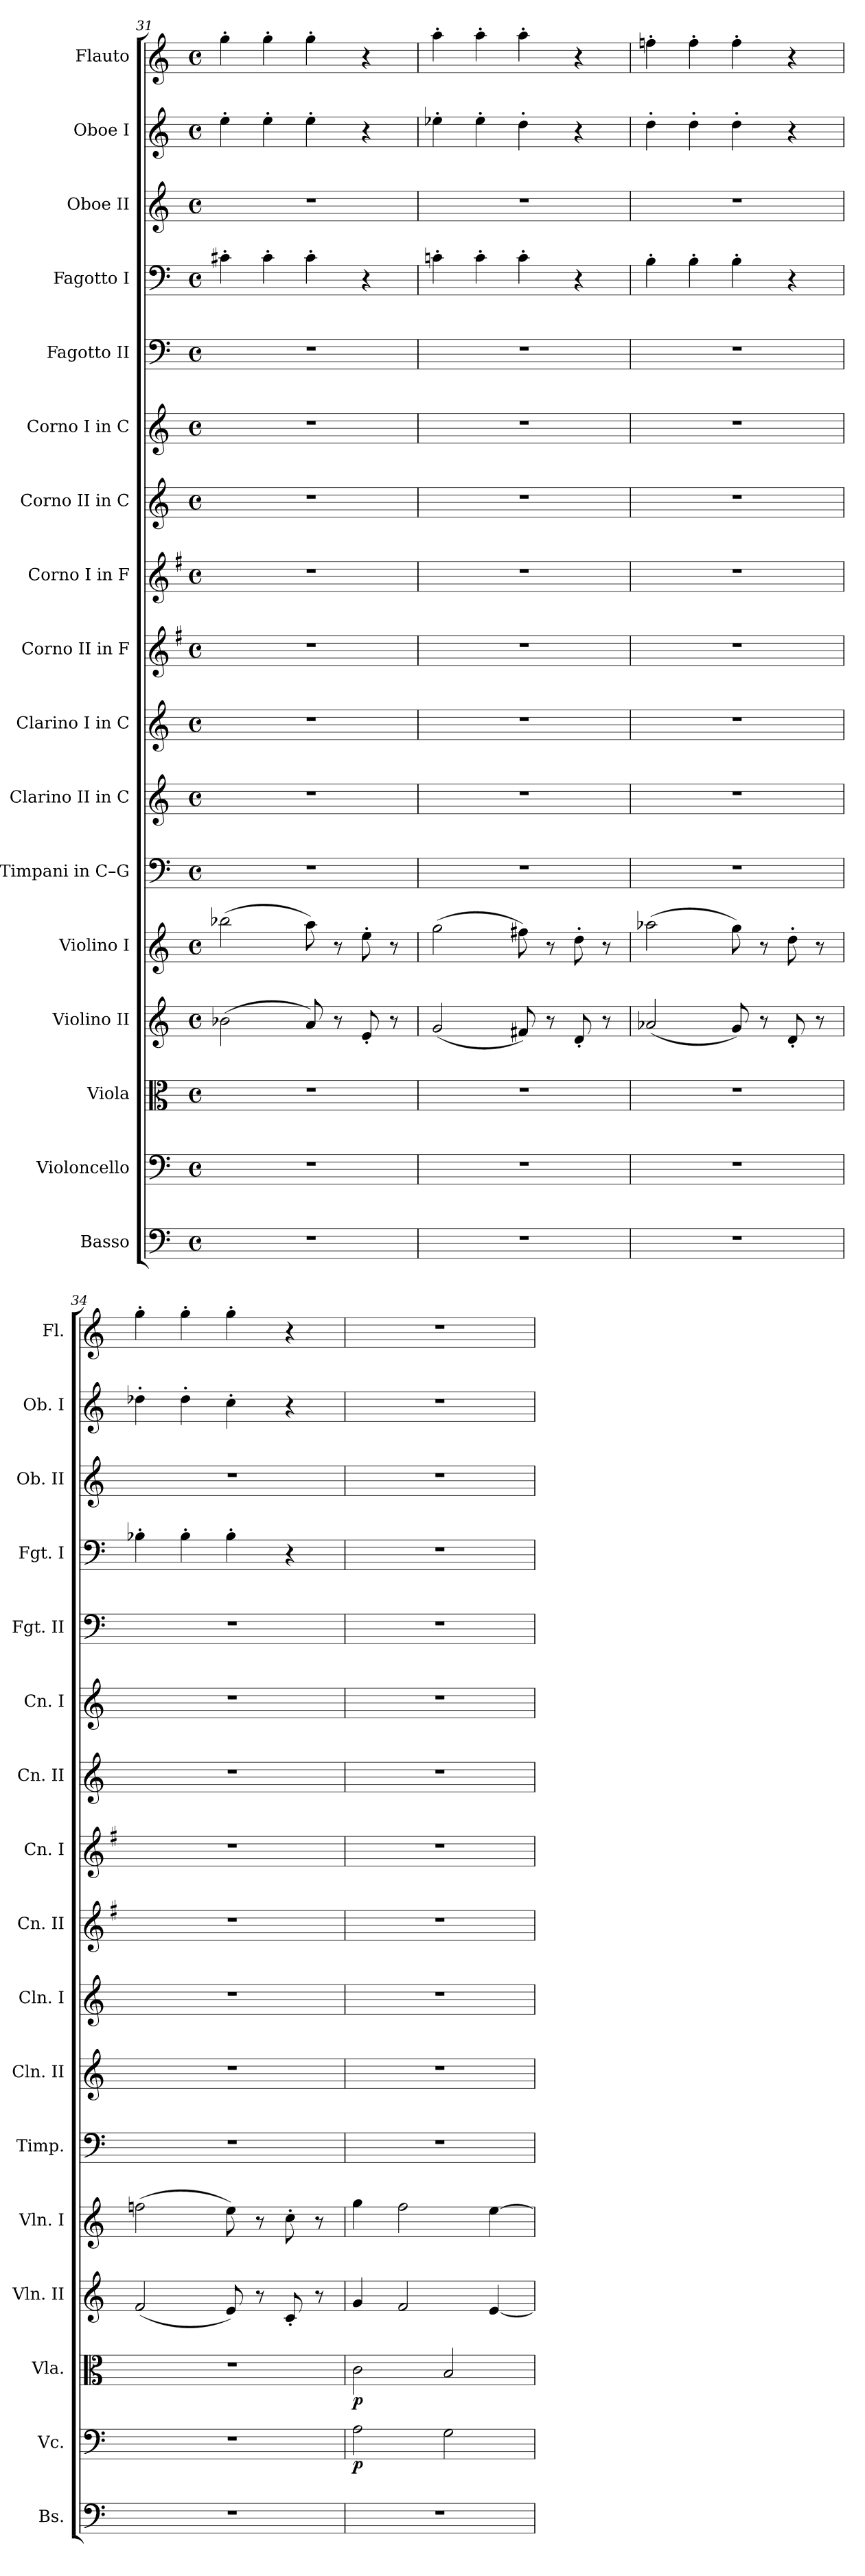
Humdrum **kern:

**kern	**kern	**dynam	**kern	**dynam	**kern	**kern	**kern	**kern	**kern	**kern	**kern	**kern	**kern	**kern	**kern	**kern	**kern	**kern
*part17	*part16	*part16	*part15	*part15	*part14	*part13	*part12	*part11	*part10	*part9	*part8	*part7	*part6	*part5	*part4	*part3	*part2	*part1
*staff17	*staff16	*staff16	*staff15	*staff15	*staff14	*staff13	*staff12	*staff11	*staff10	*staff9	*staff8	*staff7	*staff6	*staff5	*staff4	*staff3	*staff2	*staff1
*I"Basso	*I"Violoncello	*	*I"Viola	*	*I"Violino II	*I"Violino I	*I"Timpani in C–G	*I"Clarino II in C	*I"Clarino I in C	*I"Corno II in F	*I"Corno I in F	*I"Corno II in C	*I"Corno I in C	*I"Fagotto II	*I"Fagotto I	*I"Oboe II	*I"Oboe I	*I"Flauto
*I'Bs.	*I'Vc.	*	*I'Vla.	*	*I'Vln. II	*I'Vln. I	*I'Timp.	*I'Cln. II	*I'Cln. I	*I'Cn. II	*I'Cn. I	*I'Cn. II	*I'Cn. I	*I'Fgt. II	*I'Fgt. I	*I'Ob. II	*I'Ob. I	*I'Fl.
*clefF4	*clefF4	*	*clefC3	*	*clefG2	*clefG2	*clefF4	*clefG2	*clefG2	*clefG2	*clefG2	*clefG2	*clefG2	*clefF4	*clefF4	*clefG2	*clefG2	*clefG2
*ITrd7c12	*	*	*	*	*	*	*	*	*	*ITrd4c7	*ITrd4c7	*ITrd7c12	*ITrd7c12	*	*	*	*	*
*k[]	*k[]	*	*k[]	*	*k[]	*k[]	*k[]	*k[]	*k[]	*k[]	*k[]	*k[]	*k[]	*k[]	*k[]	*k[]	*k[]	*k[]
*M4/4	*M4/4	*	*M4/4	*	*M4/4	*M4/4	*M4/4	*M4/4	*M4/4	*M4/4	*M4/4	*M4/4	*M4/4	*M4/4	*M4/4	*M4/4	*M4/4	*M4/4
*met(c)	*met(c)	*	*met(c)	*	*met(c)	*met(c)	*met(c)	*met(c)	*met(c)	*met(c)	*met(c)	*met(c)	*met(c)	*met(c)	*met(c)	*met(c)	*met(c)	*met(c)
=31	=31	=31	=31	=31	=31	=31	=31	=31	=31	=31	=31	=31	=31	=31	=31	=31	=31	=31
1r	1r	.	1r	.	(2b-X\	(2bb-X\	1r	1r	1r	1r	1r	1r	1r	1r	4c#X'\	1r	4ee'\	4gg'\
.	.	.	.	.	.	.	.	.	.	.	.	.	.	.	4c#'\	.	4ee'\	4gg'\
.	.	.	.	.	8a/)	8aa\)	.	.	.	.	.	.	.	.	4c#'\	.	4ee'\	4gg'\
.	.	.	.	.	8r	8r	.	.	.	.	.	.	.	.	.	.	.	.
.	.	.	.	.	8e'/	8ee'\	.	.	.	.	.	.	.	.	4r	.	4r	4r
.	.	.	.	.	8r	8r	.	.	.	.	.	.	.	.	.	.	.	.
=32	=32	=32	=32	=32	=32	=32	=32	=32	=32	=32	=32	=32	=32	=32	=32	=32	=32	=32
1r	1r	.	1r	.	(2g/	(2gg\	1r	1r	1r	1r	1r	1r	1r	1r	4cn'\	1r	4ee-X'\	4aa'\
.	.	.	.	.	.	.	.	.	.	.	.	.	.	.	4c'\	.	4ee-'\	4aa'\
.	.	.	.	.	8f#X/)	8ff#X\)	.	.	.	.	.	.	.	.	4c'\	.	4dd'\	4aa'\
.	.	.	.	.	8r	8r	.	.	.	.	.	.	.	.	.	.	.	.
.	.	.	.	.	8d'/	8dd'\	.	.	.	.	.	.	.	.	4r	.	4r	4r
.	.	.	.	.	8r	8r	.	.	.	.	.	.	.	.	.	.	.	.
!!LO:PB:g=z
=33	=33	=33	=33	=33	=33	=33	=33	=33	=33	=33	=33	=33	=33	=33	=33	=33	=33	=33
1r	1r	.	1r	.	(2a-X/	(2aa-X\	1r	1r	1r	1r	1r	1r	1r	1r	4B'\	1r	4dd'\	4ffn'\
.	.	.	.	.	.	.	.	.	.	.	.	.	.	.	4B'\	.	4dd'\	4ff'\
.	.	.	.	.	8g/)	8gg\)	.	.	.	.	.	.	.	.	4B'\	.	4dd'\	4ff'\
.	.	.	.	.	8r	8r	.	.	.	.	.	.	.	.	.	.	.	.
.	.	.	.	.	8d'/	8dd'\	.	.	.	.	.	.	.	.	4r	.	4r	4r
.	.	.	.	.	8r	8r	.	.	.	.	.	.	.	.	.	.	.	.
=34	=34	=34	=34	=34	=34	=34	=34	=34	=34	=34	=34	=34	=34	=34	=34	=34	=34	=34
1r	1r	.	1r	.	(2f/	(2ffn\	1r	1r	1r	1r	1r	1r	1r	1r	4B-X'\	1r	4dd-X'\	4gg'\
.	.	.	.	.	.	.	.	.	.	.	.	.	.	.	4B-'\	.	4dd-'\	4gg'\
.	.	.	.	.	8e/)	8ee\)	.	.	.	.	.	.	.	.	4B-'\	.	4cc'\	4gg'\
.	.	.	.	.	8r	8r	.	.	.	.	.	.	.	.	.	.	.	.
.	.	.	.	.	8c'/	8cc'\	.	.	.	.	.	.	.	.	4r	.	4r	4r
.	.	.	.	.	8r	8r	.	.	.	.	.	.	.	.	.	.	.	.
=35	=35	=35	=35	=35	=35	=35	=35	=35	=35	=35	=35	=35	=35	=35	=35	=35	=35	=35
!	!	!LO:DY:b	!	!LO:DY:b	!	!	!	!	!	!	!	!	!	!	!	!	!	!
1r	2A\	p	2c\	p	4g/	4gg\	1r	1r	1r	1r	1r	1r	1r	1r	1r	1r	1r	1r
.	.	.	.	.	2f/	2ff\	.	.	.	.	.	.	.	.	.	.	.	.
.	2G\	.	2B/	.	.	.	.	.	.	.	.	.	.	.	.	.	.	.
.	.	.	.	.	[4e/	[4ee\	.	.	.	.	.	.	.	.	.	.	.	.
=	=	=	=	=	=	=	=	=	=	=	=	=	=	=	=	=	=	=
*-	*-	*-	*-	*-	*-	*-	*-	*-	*-	*-	*-	*-	*-	*-	*-	*-	*-	*-
